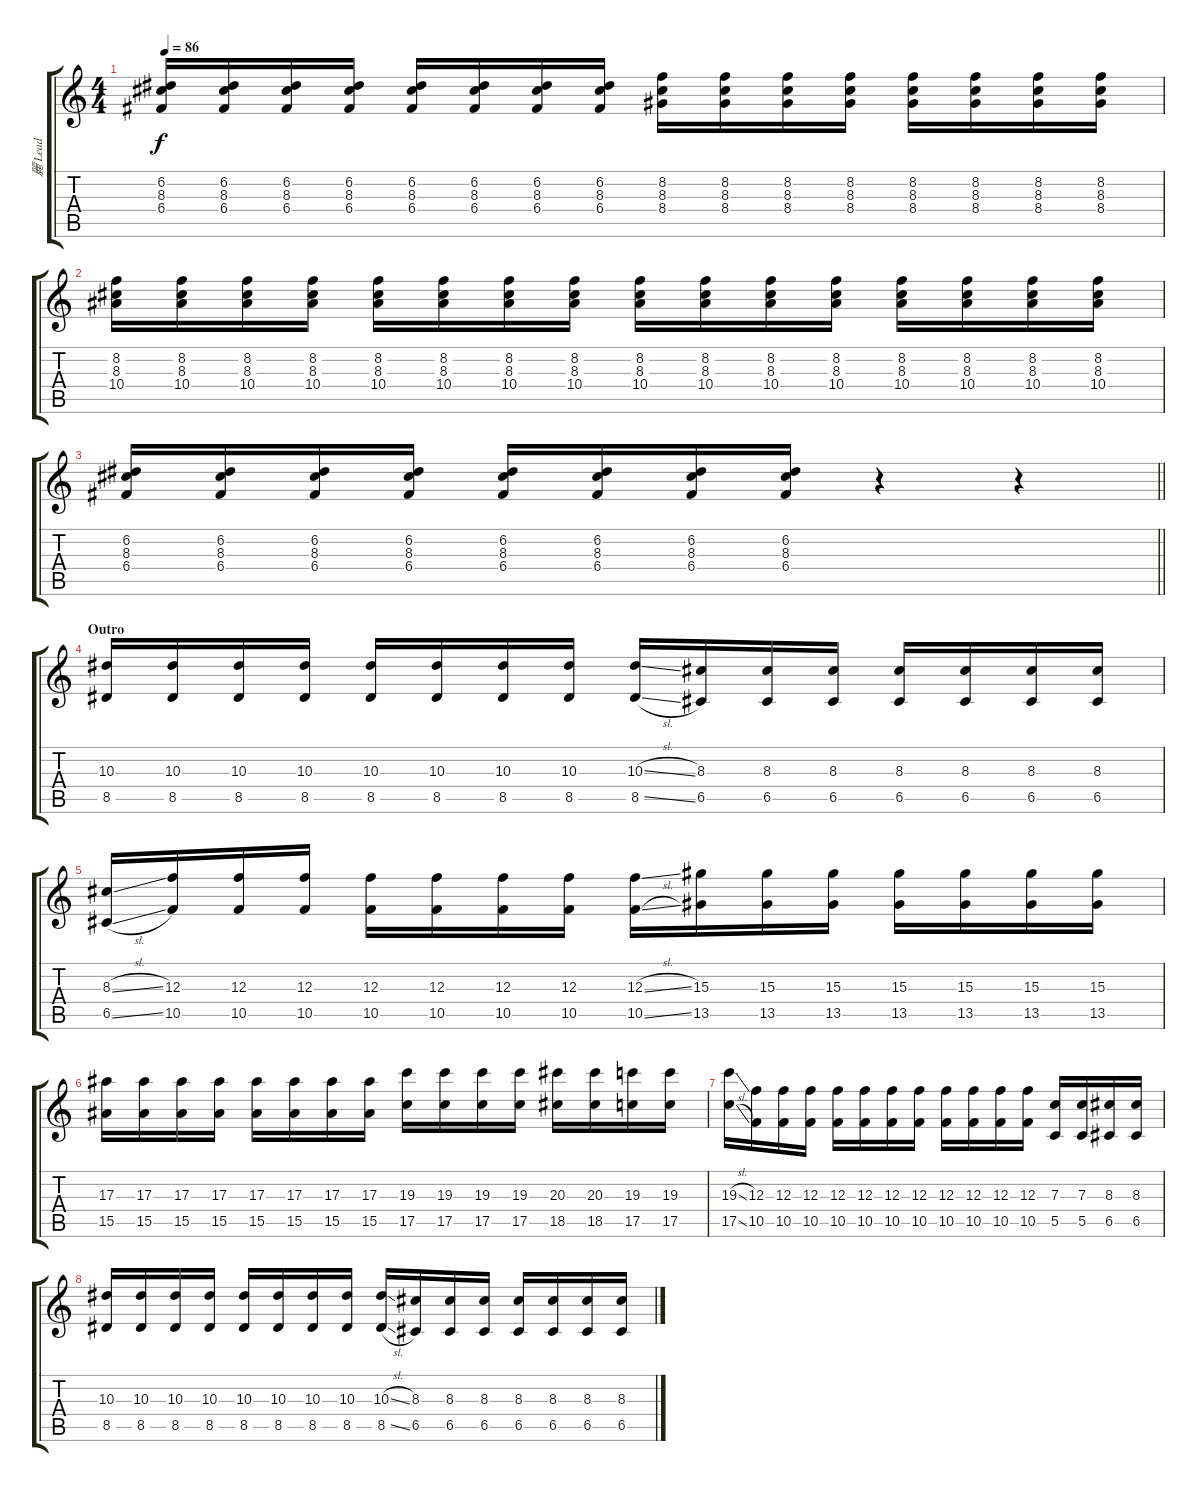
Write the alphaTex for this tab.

\track ("麗 Lead" "麗 Lead") {instrument overdrivenguitar}
\staff {score tabs}
\tuning (D4 A3 F3 C3 G2 D2) {hide}
\ts (4 4)
\tempo 86
\clef g2
\ks c
(6.2 8.3 6.4).16{dy f} (6.2 8.3 6.4).16 (6.2 8.3 6.4).16 (6.2 8.3 6.4).16 (6.2 8.3 6.4).16 (6.2 8.3 6.4).16 (6.2 8.3 6.4).16 (6.2 8.3 6.4).16 (8.2 8.3 8.4).16 (8.2 8.3 8.4).16 (8.2 8.3 8.4).16 (8.2 8.3 8.4).16 (8.2 8.3 8.4).16 (8.2 8.3 8.4).16 (8.2 8.3 8.4).16 (8.2 8.3 8.4).16 |
(8.2 8.3 10.4).16 (8.2 8.3 10.4).16 (8.2 8.3 10.4).16 (8.2 8.3 10.4).16 (8.2 8.3 10.4).16 (8.2 8.3 10.4).16 (8.2 8.3 10.4).16 (8.2 8.3 10.4).16 (8.2 8.3 10.4).16 (8.2 8.3 10.4).16 (8.2 8.3 10.4).16 (8.2 8.3 10.4).16 (8.2 8.3 10.4).16 (8.2 8.3 10.4).16 (8.2 8.3 10.4).16 (8.2 8.3 10.4).16 |
\barLineRight lightlight
(6.2 8.3 6.4).16 (6.2 8.3 6.4).16 (6.2 8.3 6.4).16 (6.2 8.3 6.4).16 (6.2 8.3 6.4).16 (6.2 8.3 6.4).16 (6.2 8.3 6.4).16 (6.2 8.3 6.4).16 r.4 r.4 |
\section ("" "Outro")
(10.3 8.5).16 (10.3 8.5).16 (10.3 8.5).16 (10.3 8.5).16 (10.3 8.5).16 (10.3 8.5).16 (10.3 8.5).16 (10.3 8.5).16 (10.3{sl} 8.5{sl}).16 (8.3 6.5).16 (8.3 6.5).16 (8.3 6.5).16 (8.3 6.5).16 (8.3 6.5).16 (8.3 6.5).16 (8.3 6.5).16 |
(8.3{sl} 6.5{sl}).16 (12.3 10.5).16 (12.3 10.5).16 (12.3 10.5).16 (12.3 10.5).16 (12.3 10.5).16 (12.3 10.5).16 (12.3 10.5).16 (12.3{sl} 10.5{sl}).16 (15.3 13.5).16 (15.3 13.5).16 (15.3 13.5).16 (15.3 13.5).16 (15.3 13.5).16 (15.3 13.5).16 (15.3 13.5).16 |
(17.3 15.5).16 (17.3 15.5).16 (17.3 15.5).16 (17.3 15.5).16 (17.3 15.5).16 (17.3 15.5).16 (17.3 15.5).16 (17.3 15.5).16 (19.3 17.5).16 (19.3 17.5).16 (19.3 17.5).16 (19.3 17.5).16 (20.3 18.5).16 (20.3 18.5).16 (19.3 17.5).16 (19.3 17.5).16 |
(19.3{sl} 17.5{sl}).16 (12.3 10.5).16 (12.3 10.5).16 (12.3 10.5).16 (12.3 10.5).16 (12.3 10.5).16 (12.3 10.5).16 (12.3 10.5).16 (12.3 10.5).16 (12.3 10.5).16 (12.3 10.5).16 (12.3 10.5).16 (7.3 5.5).16 (7.3 5.5).16 (8.3 6.5).16 (8.3 6.5).16 |
(10.3 8.5).16 (10.3 8.5).16 (10.3 8.5).16 (10.3 8.5).16 (10.3 8.5).16 (10.3 8.5).16 (10.3 8.5).16 (10.3 8.5).16 (10.3{sl} 8.5{sl}).16 (8.3 6.5).16 (8.3 6.5).16 (8.3 6.5).16 (8.3 6.5).16 (8.3 6.5).16 (8.3 6.5).16 (8.3 6.5).16
